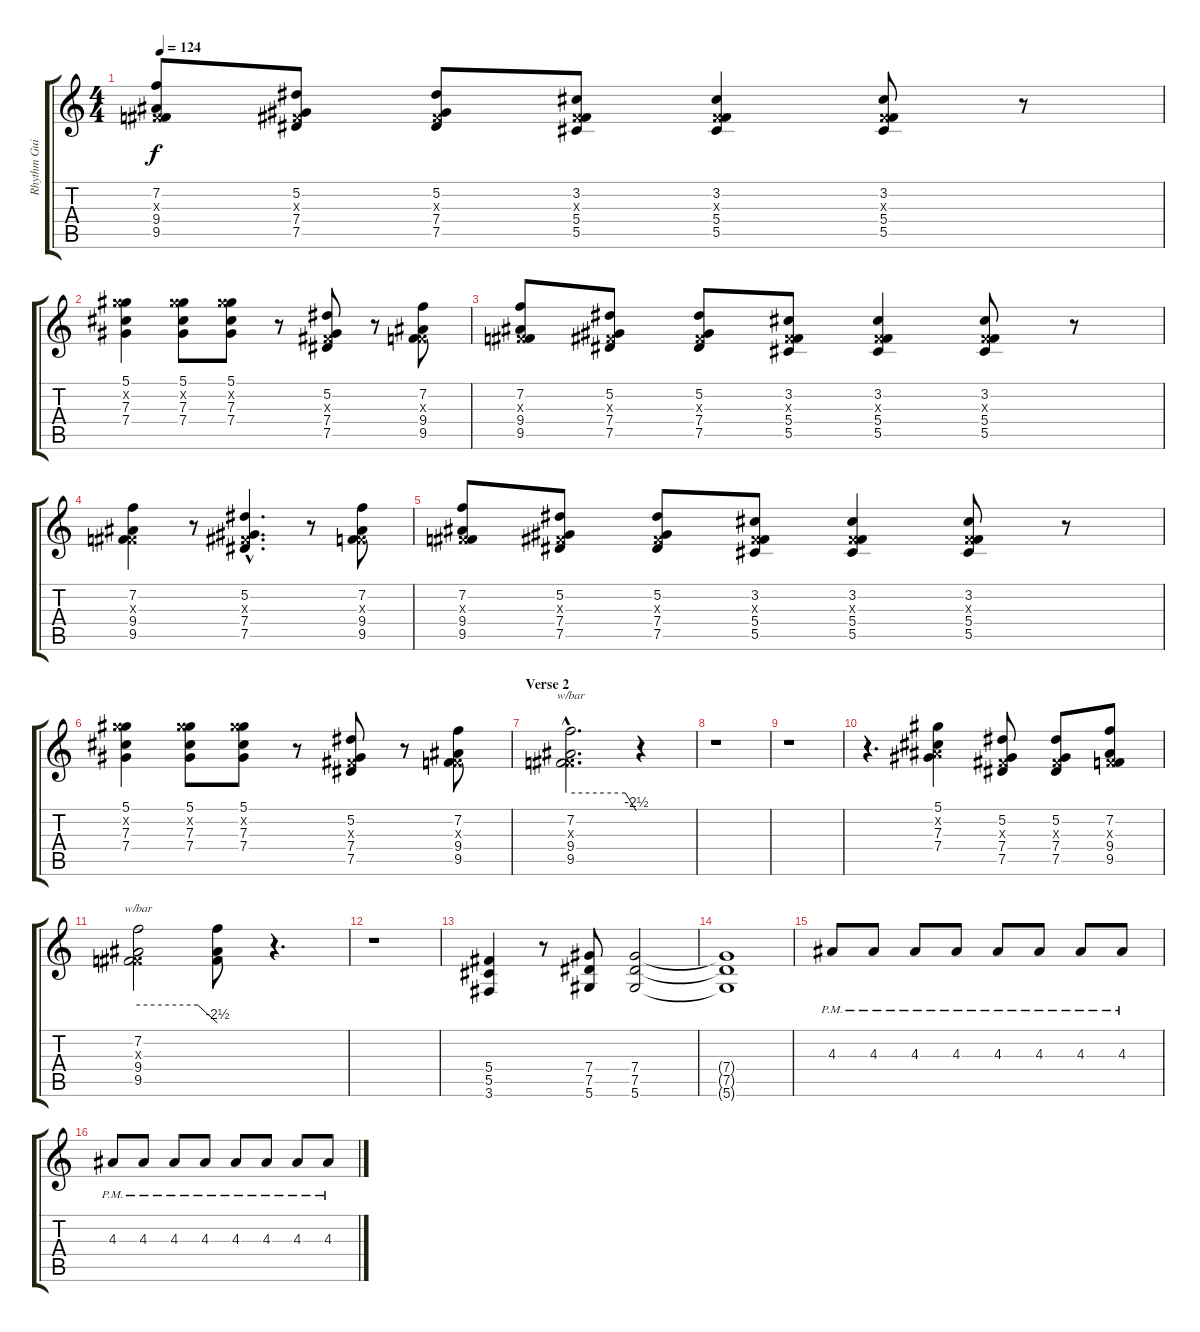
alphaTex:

\track ("Rhythm Guitar" "Rhythm Gui") {instrument distortionguitar}
\staff {score tabs}
\tuning (Eb4 Bb3 Gb3 Db3 Ab2 Eb2) {hide}
\ts (4 4)
\tempo 124
\clef g2
\ks c
(7.2 0.3{x} 9.4 9.5).8{dy f} (5.2 0.3{x} 7.4 7.5).8 (5.2 0.3{x} 7.4 7.5).8 (3.2 0.3{x} 5.4 5.5).8 (3.2 0.3{x} 5.4 5.5).4 (3.2 0.3{x} 5.4 5.5).8 r.8 |
(5.1 10.2{x} 7.3 7.4).4 (5.1 10.2{x} 7.3 7.4).8 (5.1 10.2{x} 7.3 7.4).8 r.8 (5.2 0.3{x} 7.4 7.5).8 r.8 (7.2 0.3{x} 9.4 9.5).8 |
(7.2 0.3{x} 9.4 9.5).8 (5.2 0.3{x} 7.4 7.5).8 (5.2 0.3{x} 7.4 7.5).8 (3.2 0.3{x} 5.4 5.5).8 (3.2 0.3{x} 5.4 5.5).4 (3.2 0.3{x} 5.4 5.5).8 r.8 |
(7.2 0.3{x} 9.4 9.5).4 r.8 (5.2{hac} 0.3{hac x} 7.4{hac} 7.5{hac}).4{d} r.8 (7.2 0.3{x} 9.4 9.5).8 |
(7.2 0.3{x} 9.4 9.5).8 (5.2 0.3{x} 7.4 7.5).8 (5.2 0.3{x} 7.4 7.5).8 (3.2 0.3{x} 5.4 5.5).8 (3.2 0.3{x} 5.4 5.5).4 (3.2 0.3{x} 5.4 5.5).8 r.8 |
(5.1 10.2{x} 7.3 7.4).4 (5.1 10.2{x} 7.3 7.4).8 (5.1 10.2{x} 7.3 7.4).8 r.8 (5.2 0.3{x} 7.4 7.5).8 r.8 (7.2 0.3{x} 9.4 9.5).8 |
\section ("" "Verse 2")
(7.2{hac} 0.3{hac x} 9.4{hac} 9.5{hac}).2{d tbe (custom default 0 0 50 0 60 -10)} r.4 |
r.1 |
r.1 |
r.4{d} (5.1 0.2{x} 7.3 7.4).4 (5.2 0.3{x} 7.4 7.5).8 (5.2 0.3{x} 7.4 7.5).8 (7.2 0.3{x} 9.4 9.5).8 |
(7.2 0.3{x} 9.4 9.5).2{tbe (custom default 0 0 45 0 60 -10)} (7.2{t} 9.4{t} 9.5{t}).8 r.4{d} |
r.1 |
(5.4 5.5 3.6).4 r.8 (7.4 7.5 5.6).8 (7.4 7.5 5.6).2 |
(7.4{t} 7.5{t} 5.6{t}).1 |
4.3{pm}.8 4.3{pm}.8 4.3{pm}.8 4.3{pm}.8 4.3{pm}.8 4.3{pm}.8 4.3{pm}.8 4.3{pm}.8 |
4.3{pm}.8 4.3{pm}.8 4.3{pm}.8 4.3{pm}.8 4.3{pm}.8 4.3{pm}.8 4.3{pm}.8 4.3{pm}.8
